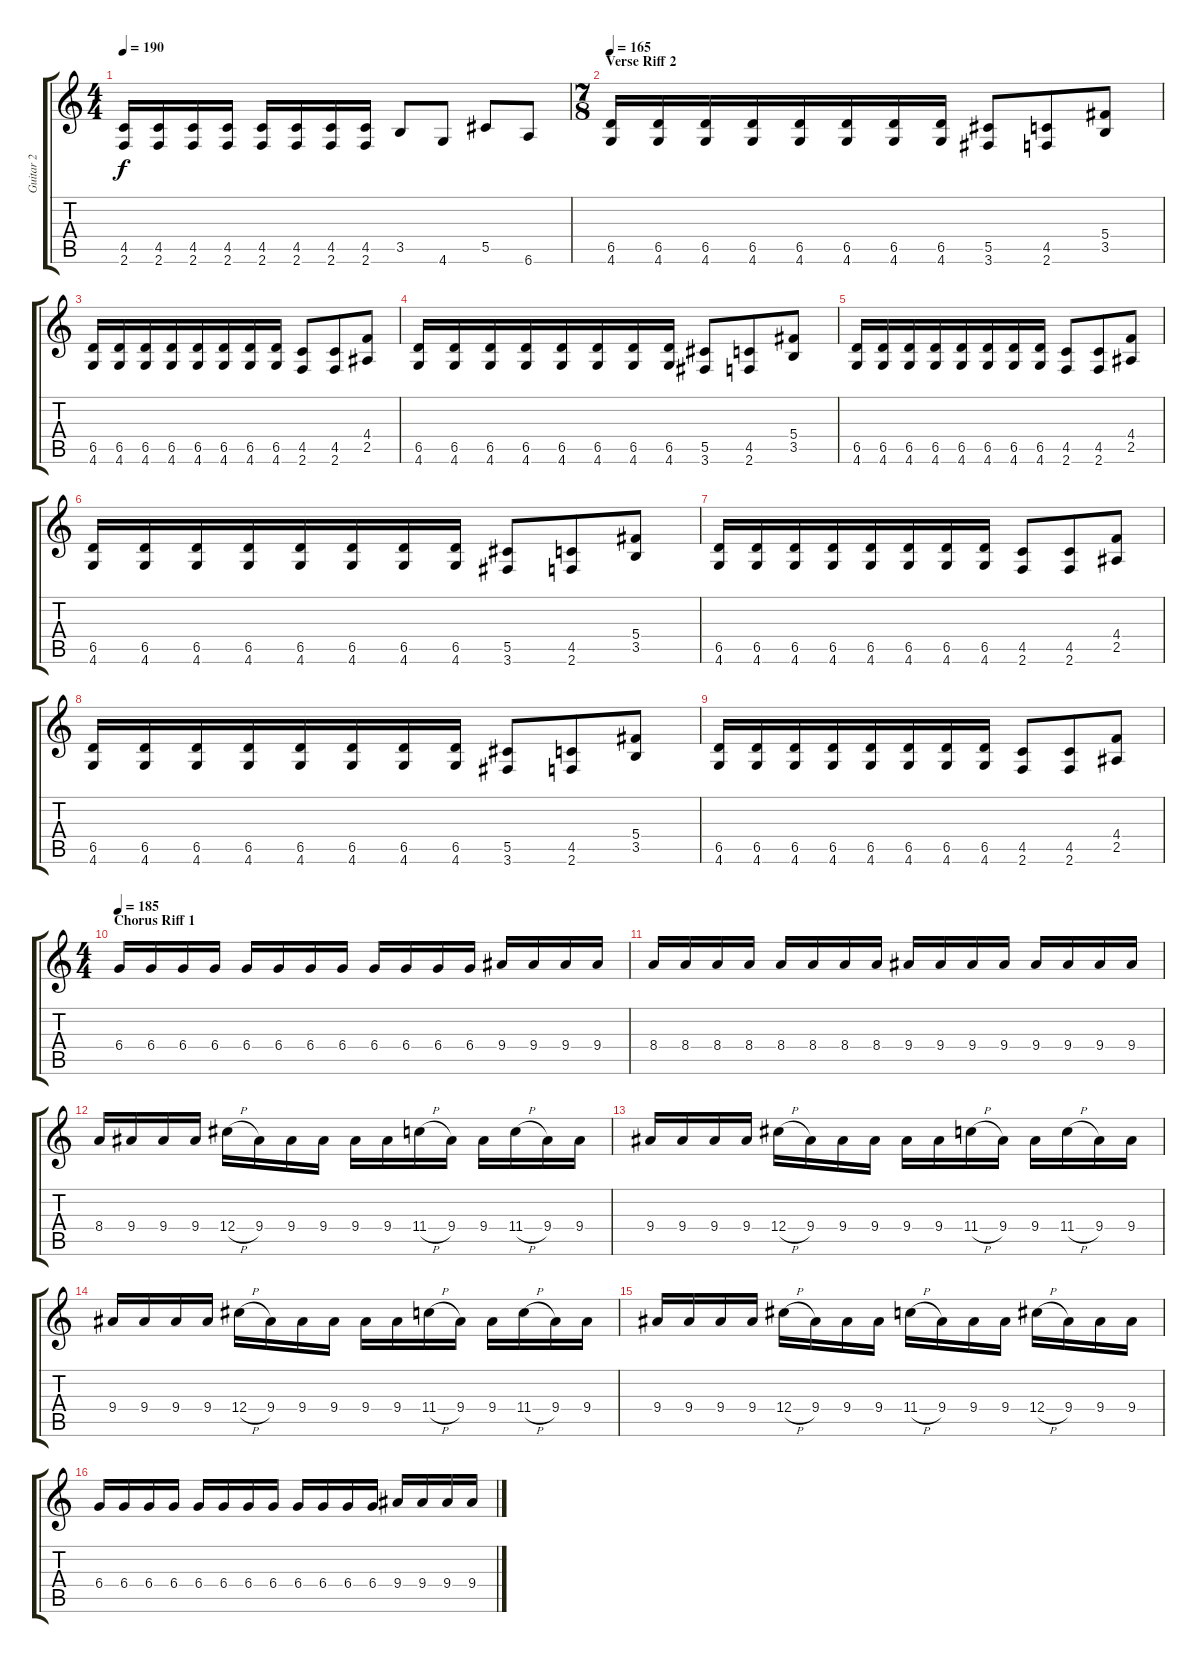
\track ("Guitar 2" "Guitar 2") {instrument distortionguitar}
\staff {score tabs}
\tuning (Eb4 Bb3 Gb3 Db3 Ab2 Eb2) {hide}
\ts (4 4)
\tempo 190
\clef g2
\ks c
(4.5 2.6).16{dy f} (4.5 2.6).16 (4.5 2.6).16 (4.5 2.6).16 (4.5 2.6).16 (4.5 2.6).16 (4.5 2.6).16 (4.5 2.6).16 3.5.8 4.6.8 5.5.8 6.6.8 |
\ts (7 8)
\section ("" "Verse Riff 2")
\tempo 165
(6.5 4.6).16 (6.5 4.6).16 (6.5 4.6).16 (6.5 4.6).16 (6.5 4.6).16 (6.5 4.6).16 (6.5 4.6).16 (6.5 4.6).16 (5.5 3.6).8 (4.5 2.6).8 (5.4 3.5).8 |
(6.5 4.6).16 (6.5 4.6).16 (6.5 4.6).16 (6.5 4.6).16 (6.5 4.6).16 (6.5 4.6).16 (6.5 4.6).16 (6.5 4.6).16 (4.5 2.6).8 (4.5 2.6).8 (4.4 2.5).8 |
(6.5 4.6).16 (6.5 4.6).16 (6.5 4.6).16 (6.5 4.6).16 (6.5 4.6).16 (6.5 4.6).16 (6.5 4.6).16 (6.5 4.6).16 (5.5 3.6).8 (4.5 2.6).8 (5.4 3.5).8 |
(6.5 4.6).16 (6.5 4.6).16 (6.5 4.6).16 (6.5 4.6).16 (6.5 4.6).16 (6.5 4.6).16 (6.5 4.6).16 (6.5 4.6).16 (4.5 2.6).8 (4.5 2.6).8 (4.4 2.5).8 |
(6.5 4.6).16 (6.5 4.6).16 (6.5 4.6).16 (6.5 4.6).16 (6.5 4.6).16 (6.5 4.6).16 (6.5 4.6).16 (6.5 4.6).16 (5.5 3.6).8 (4.5 2.6).8 (5.4 3.5).8 |
(6.5 4.6).16 (6.5 4.6).16 (6.5 4.6).16 (6.5 4.6).16 (6.5 4.6).16 (6.5 4.6).16 (6.5 4.6).16 (6.5 4.6).16 (4.5 2.6).8 (4.5 2.6).8 (4.4 2.5).8 |
(6.5 4.6).16 (6.5 4.6).16 (6.5 4.6).16 (6.5 4.6).16 (6.5 4.6).16 (6.5 4.6).16 (6.5 4.6).16 (6.5 4.6).16 (5.5 3.6).8 (4.5 2.6).8 (5.4 3.5).8 |
(6.5 4.6).16 (6.5 4.6).16 (6.5 4.6).16 (6.5 4.6).16 (6.5 4.6).16 (6.5 4.6).16 (6.5 4.6).16 (6.5 4.6).16 (4.5 2.6).8 (4.5 2.6).8 (4.4 2.5).8 |
\ts (4 4)
\section ("" "Chorus Riff 1")
\tempo 185
6.4.16 6.4.16 6.4.16 6.4.16 6.4.16 6.4.16 6.4.16 6.4.16 6.4.16 6.4.16 6.4.16 6.4.16 9.4.16 9.4.16 9.4.16 9.4.16 |
8.4.16 8.4.16 8.4.16 8.4.16 8.4.16 8.4.16 8.4.16 8.4.16 9.4.16 9.4.16 9.4.16 9.4.16 9.4.16 9.4.16 9.4.16 9.4.16 |
8.4.16 9.4.16 9.4.16 9.4.16 12.4{h}.16 9.4.16 9.4.16 9.4.16 9.4.16 9.4.16 11.4{h}.16 9.4.16 9.4.16 11.4{h}.16 9.4.16 9.4.16 |
9.4.16 9.4.16 9.4.16 9.4.16 12.4{h}.16 9.4.16 9.4.16 9.4.16 9.4.16 9.4.16 11.4{h}.16 9.4.16 9.4.16 11.4{h}.16 9.4.16 9.4.16 |
9.4.16 9.4.16 9.4.16 9.4.16 12.4{h}.16 9.4.16 9.4.16 9.4.16 9.4.16 9.4.16 11.4{h}.16 9.4.16 9.4.16 11.4{h}.16 9.4.16 9.4.16 |
9.4.16 9.4.16 9.4.16 9.4.16 12.4{h}.16 9.4.16 9.4.16 9.4.16 11.4{h}.16 9.4.16 9.4.16 9.4.16 12.4{h}.16 9.4.16 9.4.16 9.4.16 |
6.4.16 6.4.16 6.4.16 6.4.16 6.4.16 6.4.16 6.4.16 6.4.16 6.4.16 6.4.16 6.4.16 6.4.16 9.4.16 9.4.16 9.4.16 9.4.16
